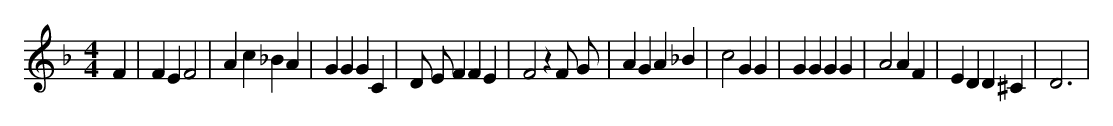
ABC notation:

X:1
M:4/4
L:1/8
K:F
F2 | F2 E2 F4 | A2 c2 _B2 A2 | G2 G2 G2 C2 | D E F2 F2 E2 | F4 z2 F G | A2 G2 A2 _B2 | c4 G2 G2 | G2 G2 G2 G2 | A4 A2 F2 | E2 D2 D2 ^C2 | D6 |
